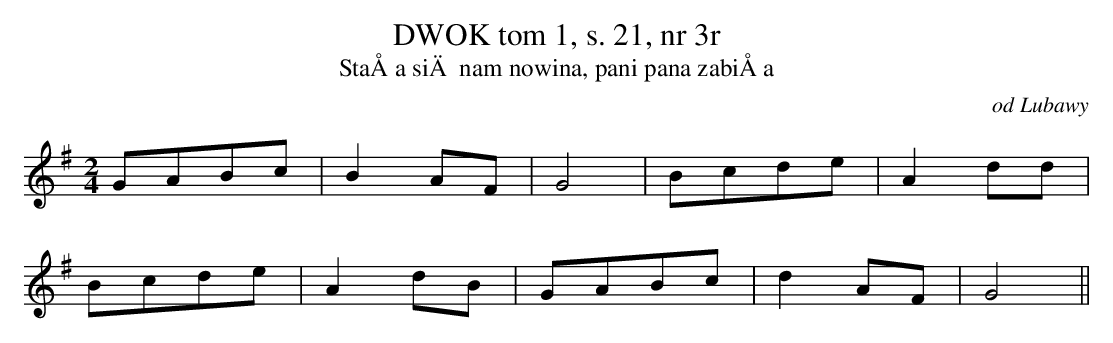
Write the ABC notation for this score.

X:1
T:DWOK tom 1, s. 21, nr 3r
T:StaÅa siÄ nam nowina, pani pana zabiÅa
O:od Lubawy
M:2/4
L:1/8
K:G
GABc | B2AF | G4 |Bcde | A2dd |
 Bcde | A2dB |GABc | d2AF | G4||
